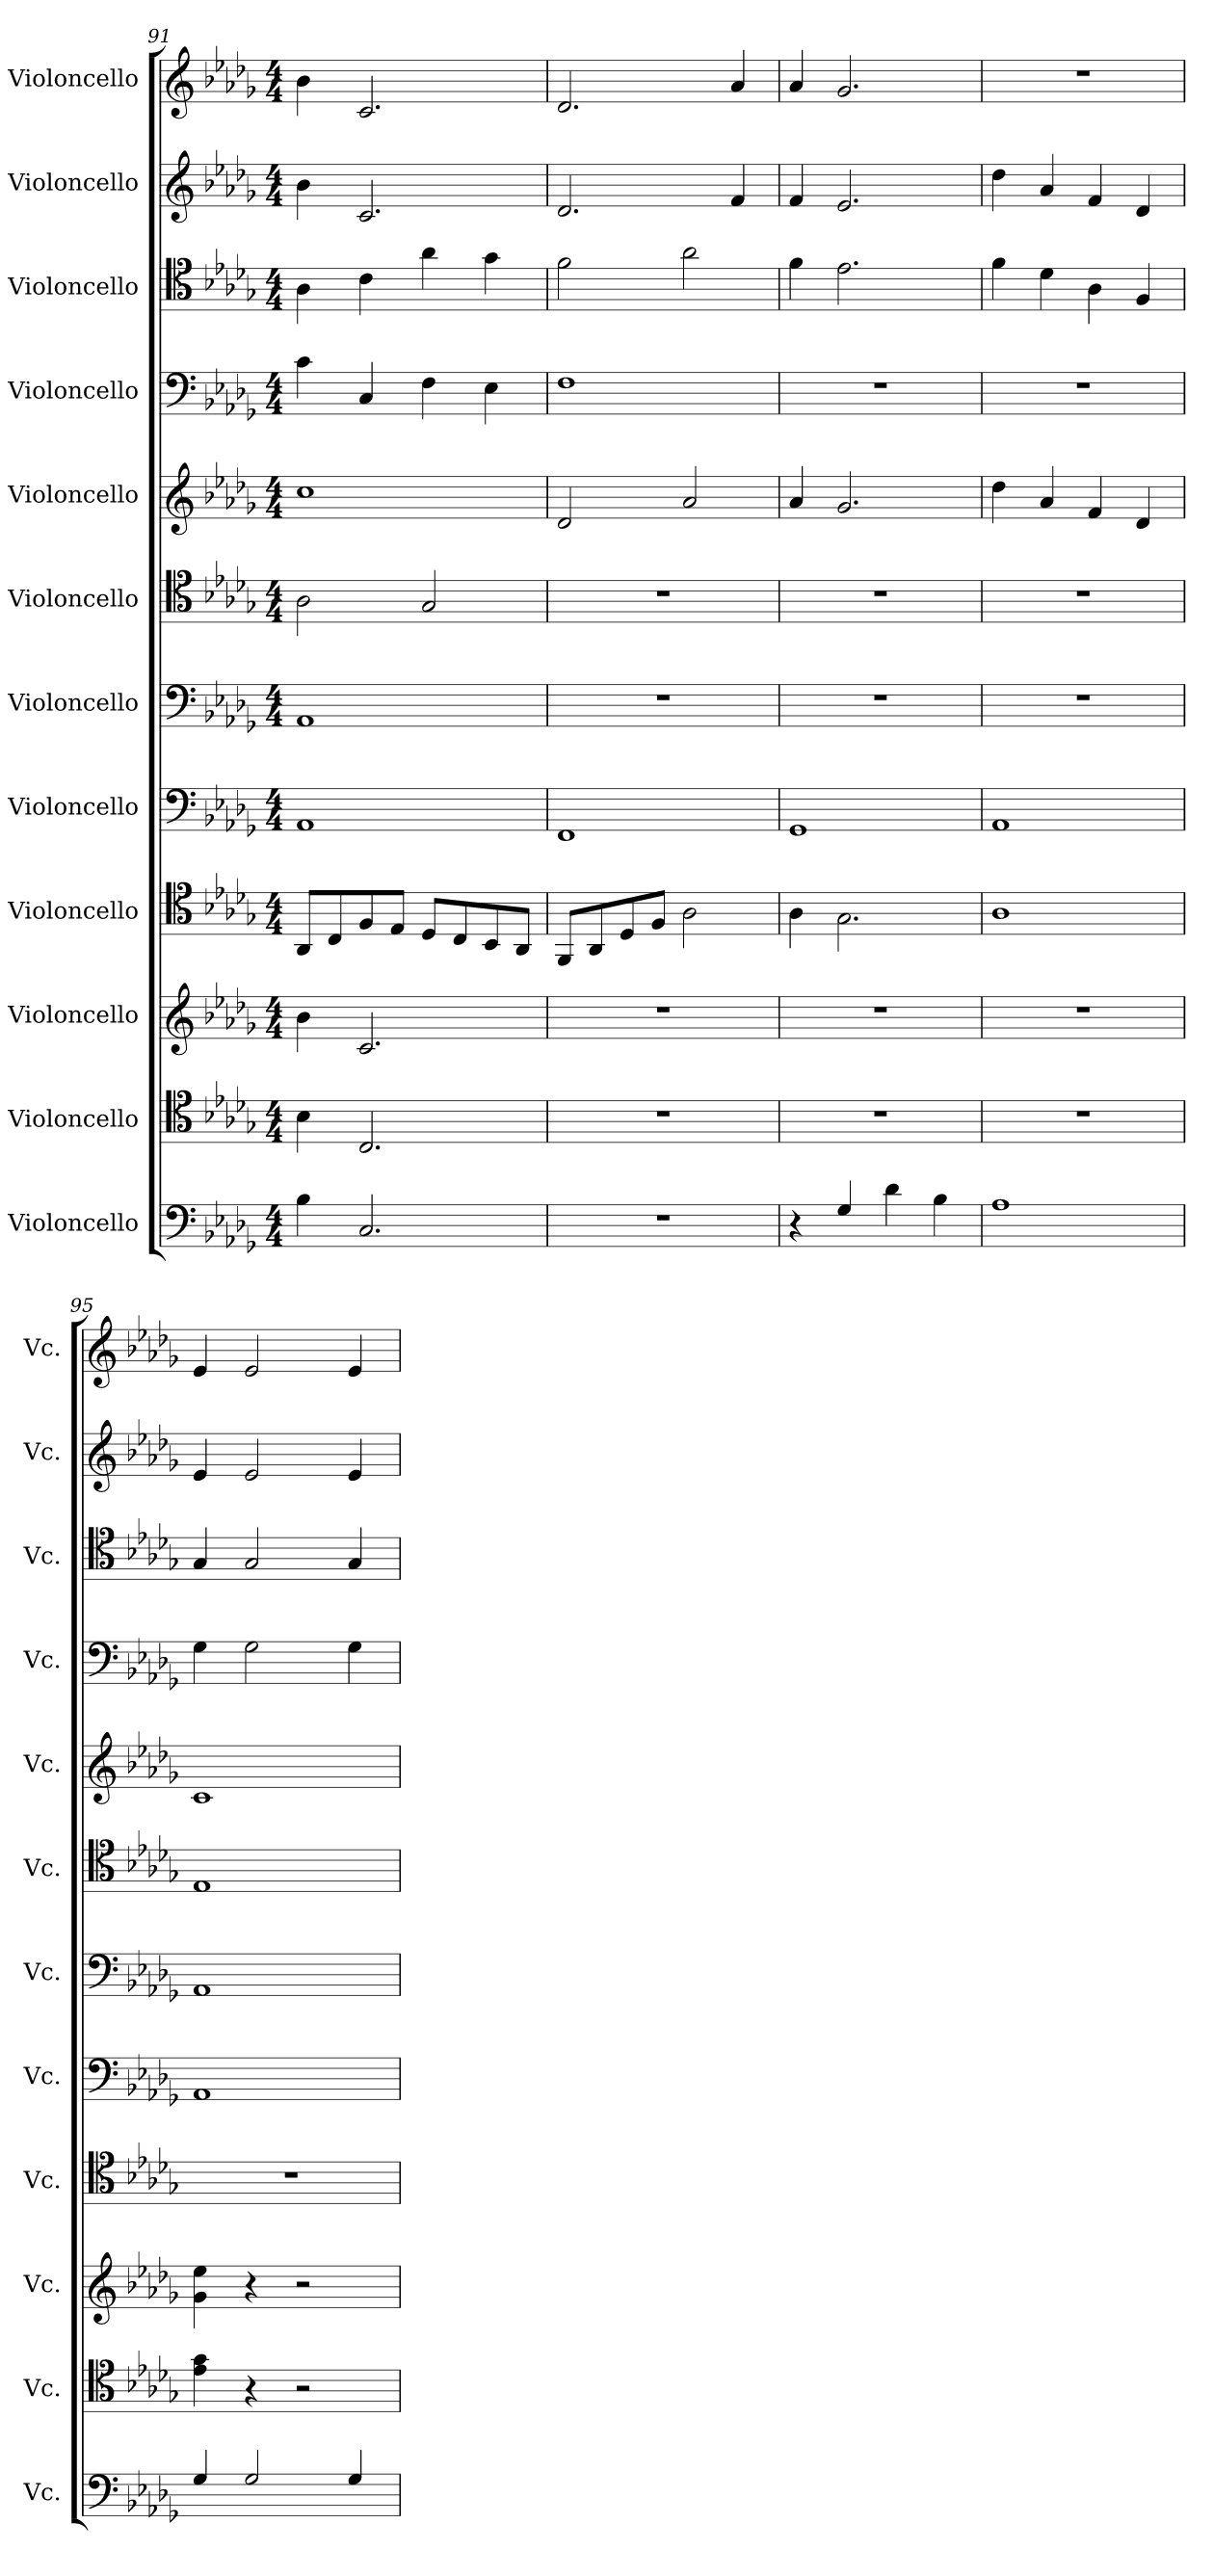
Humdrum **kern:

**kern	**kern	**kern	**kern	**kern	**kern	**kern	**kern	**kern	**kern	**kern	**kern
*part12	*part11	*part10	*part9	*part8	*part7	*part6	*part5	*part4	*part3	*part2	*part1
*staff12	*staff11	*staff10	*staff9	*staff8	*staff7	*staff6	*staff5	*staff4	*staff3	*staff2	*staff1
*I"Violoncello	*I"Violoncello	*I"Violoncello	*I"Violoncello	*I"Violoncello	*I"Violoncello	*I"Violoncello	*I"Violoncello	*I"Violoncello	*I"Violoncello	*I"Violoncello	*I"Violoncello
*I'Vc.	*I'Vc.	*I'Vc.	*I'Vc.	*I'Vc.	*I'Vc.	*I'Vc.	*I'Vc.	*I'Vc.	*I'Vc.	*I'Vc.	*I'Vc.
*clefF4	*clefC4	*clefG2	*clefC4	*clefF4	*clefF4	*clefC4	*clefG2	*clefF4	*clefC4	*clefG2	*clefG2
*k[b-e-a-d-g-]	*k[b-e-a-d-g-]	*k[b-e-a-d-g-]	*k[b-e-a-d-g-]	*k[b-e-a-d-g-]	*k[b-e-a-d-g-]	*k[b-e-a-d-g-]	*k[b-e-a-d-g-]	*k[b-e-a-d-g-]	*k[b-e-a-d-g-]	*k[b-e-a-d-g-]	*k[b-e-a-d-g-]
*M4/4	*M4/4	*M4/4	*M4/4	*M4/4	*M4/4	*M4/4	*M4/4	*M4/4	*M4/4	*M4/4	*M4/4
=91	=91	=91	=91	=91	=91	=91	=91	=91	=91	=91	=91
4B-\	4B-\	4b-\	8AA-/L	1AA-	1AA-	2A-\	1cc	4c\	4A-\	4b-\	4b-\
.	.	.	8C/	.	.	.	.	.	.	.	.
2.C/	2.C/	2.c/	8F/	.	.	.	.	4C/	4c\	2.c/	2.c/
.	.	.	8E-/J	.	.	.	.	.	.	.	.
.	.	.	8D-/L	.	.	2G-/	.	4F\	4a-\	.	.
.	.	.	8C/	.	.	.	.	.	.	.	.
.	.	.	8BB-/	.	.	.	.	4E-\	4g-\	.	.
.	.	.	8AA-/J	.	.	.	.	.	.	.	.
=92	=92	=92	=92	=92	=92	=92	=92	=92	=92	=92	=92
1r	1r	1r	8FF/L	1FF	1r	1r	2d-/	1F	2f\	2.d-/	2.d-/
.	.	.	8AA-/	.	.	.	.	.	.	.	.
.	.	.	8D-/	.	.	.	.	.	.	.	.
.	.	.	8F/J	.	.	.	.	.	.	.	.
.	.	.	2A-\	.	.	.	2a-/	.	2a-\	.	.
.	.	.	.	.	.	.	.	.	.	4f/	4a-/
!!LO:PB:g=z
=93	=93	=93	=93	=93	=93	=93	=93	=93	=93	=93	=93
4r	1r	1r	4A-\	1GG-	1r	1r	4a-/	1r	4f\	4f/	4a-/
4G-/	.	.	2.G-\	.	.	.	2.g-/	.	2.e-\	2.e-/	2.g-/
4d-\	.	.	.	.	.	.	.	.	.	.	.
4B-\	.	.	.	.	.	.	.	.	.	.	.
=94	=94	=94	=94	=94	=94	=94	=94	=94	=94	=94	=94
1A-	1r	1r	1A-	1AA-	1r	1r	4dd-\	1r	4f\	4dd-\	1r
.	.	.	.	.	.	.	4a-/	.	4d-\	4a-/	.
.	.	.	.	.	.	.	4f/	.	4A-\	4f/	.
.	.	.	.	.	.	.	4d-/	.	4F/	4d-/	.
=95	=95	=95	=95	=95	=95	=95	=95	=95	=95	=95	=95
4G-/	4e-\ 4g-\	4g-\ 4ee-\	1r	1AA-	1AA-	1E-	1c	4G-\	4G-/	4e-/	4e-/
2G-/	4r	4r	.	.	.	.	.	2G-\	2G-/	2e-/	2e-/
.	2r	2r	.	.	.	.	.	.	.	.	.
4G-/	.	.	.	.	.	.	.	4G-\	4G-/	4e-/	4e-/
=	=	=	=	=	=	=	=	=	=	=	=
*-	*-	*-	*-	*-	*-	*-	*-	*-	*-	*-	*-
